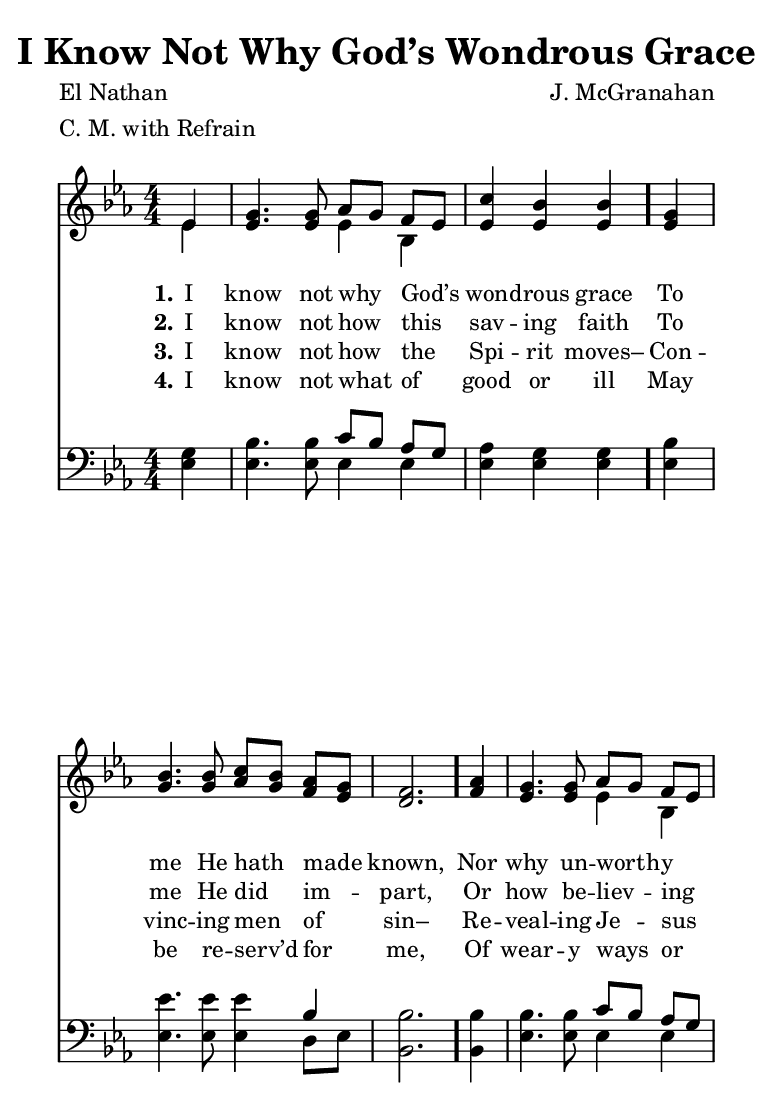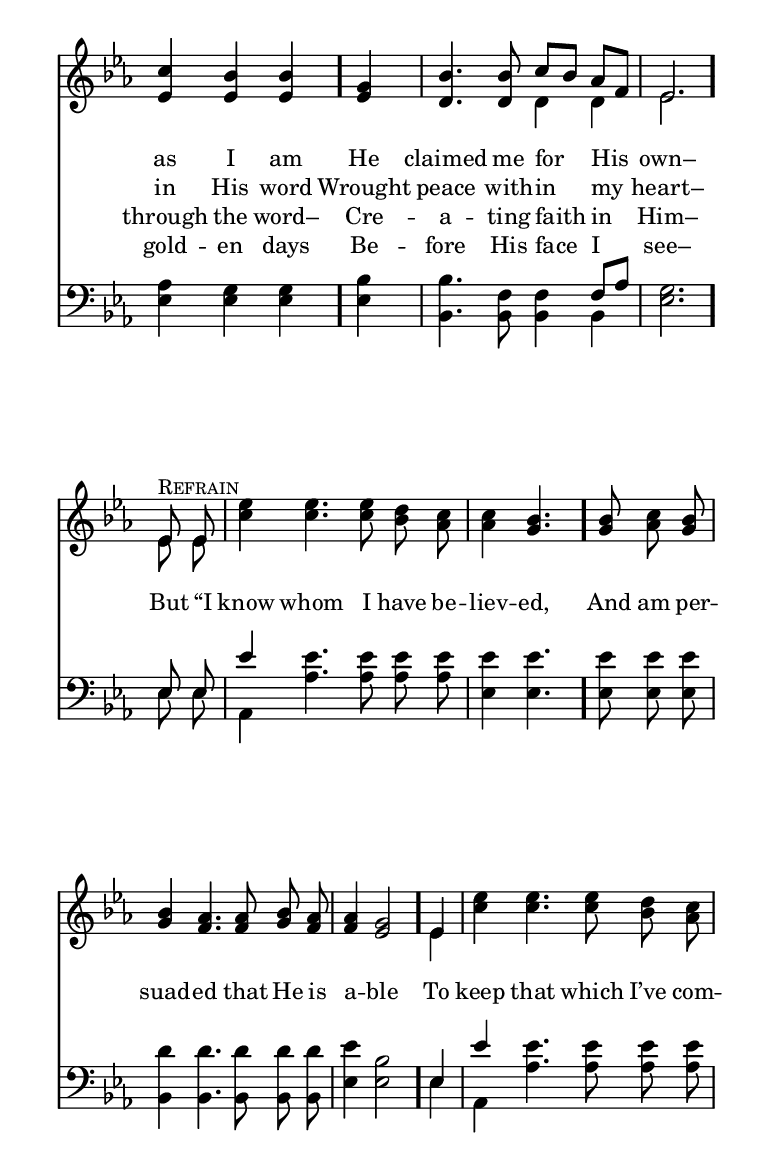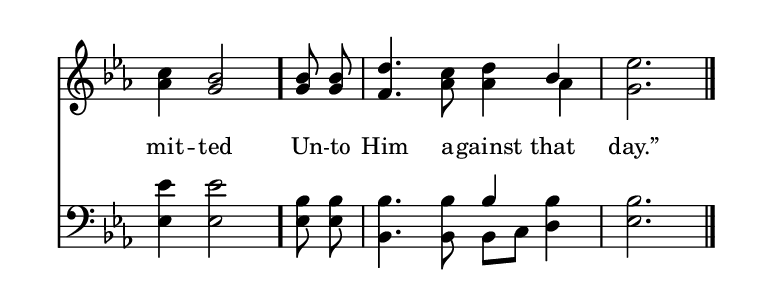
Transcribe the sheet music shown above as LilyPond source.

\include "common/global.ily"
\paper {
  \include "common/paper.ily"
  systems-per-page = ##f
}

\header{
  hymnnumber = "167"
  title = "I Know Not Why God’s Wondrous Grace"
  tunename = ""
  meter = "C. M. with Refrain"
  poet = "El Nathan"
  composer = "J. McGranahan"
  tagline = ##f
}

global = {
  \include "common/overrides.ily"
  \override Staff.TimeSignature.style = #'numbered
  \time 4/4
  \override Score.MetronomeMark.transparent = ##t % hide all fermata changes too
  \tempo 4=90
  \key ees \major
  \partial 4
  \autoBeamOff
}

notesSoprano = {
\global
\relative c' {

  ees4 | g4. g8 aes[ g] f[ ees] | c'4 bes bes
  g4 | bes4. bes8 c[ bes] aes[ g] | f2.
  aes4 | g4. g8 aes[ g] f[ ees] | c'4 bes bes
  g4 | bes4. bes8 c[ bes] aes[ f] | ees2. \eogbreak

  << s^\markup { \small \caps "Refrain" }
  { ees8 ees | ees'4 ees4. ees8 d c | c4 bes4. } >>
  bes8 c bes | bes4 aes4. aes8 bes aes | aes4 g2
  ees4 | ees'4 ees4. ees8 d c | c4 bes2
  bes8 bes | d4. c8 d4 bes | ees2.

  \bar "|."

}
}

notesAlto = {
\global
\relative e' {

  ees4 | ees4. ees8 ees4 bes | ees ees ees
  ees | g4. g8 aes[ g] f[ ees] d2.
  f4 | ees4. ees8 ees4 bes | ees ees ees
  ees4 | d4. d8 d4 d | ees2.

  ees8 ees | c'4 c4. c8 bes aes | aes4 g4.
  g8 aes g | g4 f4. f8 g f | f4 ees2
  ees4 | c'4 c4. c8 bes aes | aes4 g2
  g8 g | f4. aes8 aes4 aes | g2.

}
}

notesTenor = {
\global
\relative a {

  g4 | bes4. bes8 c[ bes] aes[ g] | aes4 g g
  bes4 | ees4. ees8 ees4 bes4 | bes2.
  bes4 | bes4. bes8 c[ bes] aes[ g] | aes4 g g
  bes4 | bes4. f8 f4 f8[ aes] | g2.

  ees8 ees | ees'4 ees4. ees8 ees ees | ees4 ees4.
  ees8 ees ees | d4 d4. d8 d d | ees4 bes2
  ees,4 | ees'4 ees4. ees8 ees ees | ees4 ees2
  bes8 bes | bes4. bes8 bes4 bes | bes2.

}
}

notesBass = {
\global
\relative f {

  ees4 | ees4. ees8 ees4 ees | ees ees ees
  ees4 | ees4. ees8 ees4 d8[ ees] | bes2.
  bes4 | ees4. ees8 ees4 ees | ees ees ees
  ees4 | bes4. bes8 bes4 bes | ees2.

  ees8 ees | aes,4 aes'4. aes8 aes aes | ees4 ees4.
  ees8 ees ees | bes4 bes4. bes8 bes bes | ees4 ees2
  ees4 | aes,4 aes'4. aes8 aes aes | ees4 ees2
  ees8 ees | bes4. bes8 bes8[ c] d4 | ees2.

}
}

Refrain = \lyricmode {

But “I know whom I have be -- liev -- ed, \bar "."
And am per -- suad -- ed that He is a -- ble \bar "."
To keep that which I’ve com -- mit -- ted \bar "."
Un -- to Him a -- gainst that day.” \bar "."

}

wordsA = \lyricmode {
\set stanza = "1."

I know not why God’s won -- drous grace \bar "."
To me He hath made known, \bar "."
Nor why un -- worth -- y as I am \bar "."
He claimed me for His own– \bar "."

}

wordsB = \lyricmode {
\set stanza = "2."

I know not how this sav -- ing faith
To me He did im -- part,
Or how be -- liev -- ing in His word
Wrought peace with -- in my heart–

\Refrain

}

wordsC = \lyricmode {
\set stanza = "3."

I know not how the Spi -- rit moves–
Con -- vinc -- ing men of sin–
Re -- veal -- ing Je -- sus through the word–
Cre -- a -- ting faith in Him–

}

wordsD = \lyricmode {
\set stanza = "4."

I know not what of good or ill
May be re -- serv’d for me,
Of wear -- y ways or gold -- en days
Be -- fore His face I see–

}

\score {
  \context ChoirStaff <<
    \context Staff = upper <<
      \set Staff.autoBeaming = ##f
      \set ChoirStaff.systemStartDelimiter = #'SystemStartBar
      \set ChoirStaff.printPartCombineTexts = ##f
      \partcombine #'(2 . 9) \notesSoprano \notesAlto
      \context NullVoice = sopranos { \voiceOne << \notesSoprano >> }
      \context NullVoice = altos { \voiceTwo << \notesAlto >> }
      \context Lyrics = one   \lyricsto sopranos \wordsA
      \context Lyrics = two   \lyricsto sopranos \wordsB
      \context Lyrics = three \lyricsto sopranos \wordsC
      \context Lyrics = four  \lyricsto sopranos \wordsD
    >>
    \context Staff = men <<
      \set Staff.autoBeaming = ##f
      \clef bass
      \set ChoirStaff.printPartCombineTexts = ##f
      \partcombine #'(2 . 9) \notesTenor \notesBass
      \context NullVoice = tenors { \voiceOne << \notesTenor >> }
      \context NullVoice = basses { \voiceTwo << \notesBass >> }
    >>
  >>
  \layout {
    \include "common/layout.ily"
  }
  \midi{
    \include "common/midi.ily"
  }
}

\version "2.19.49"  % necessary for upgrading to future LilyPond versions.

% vi:set et ts=2 sw=2 ai nocindent syntax=lilypond:
